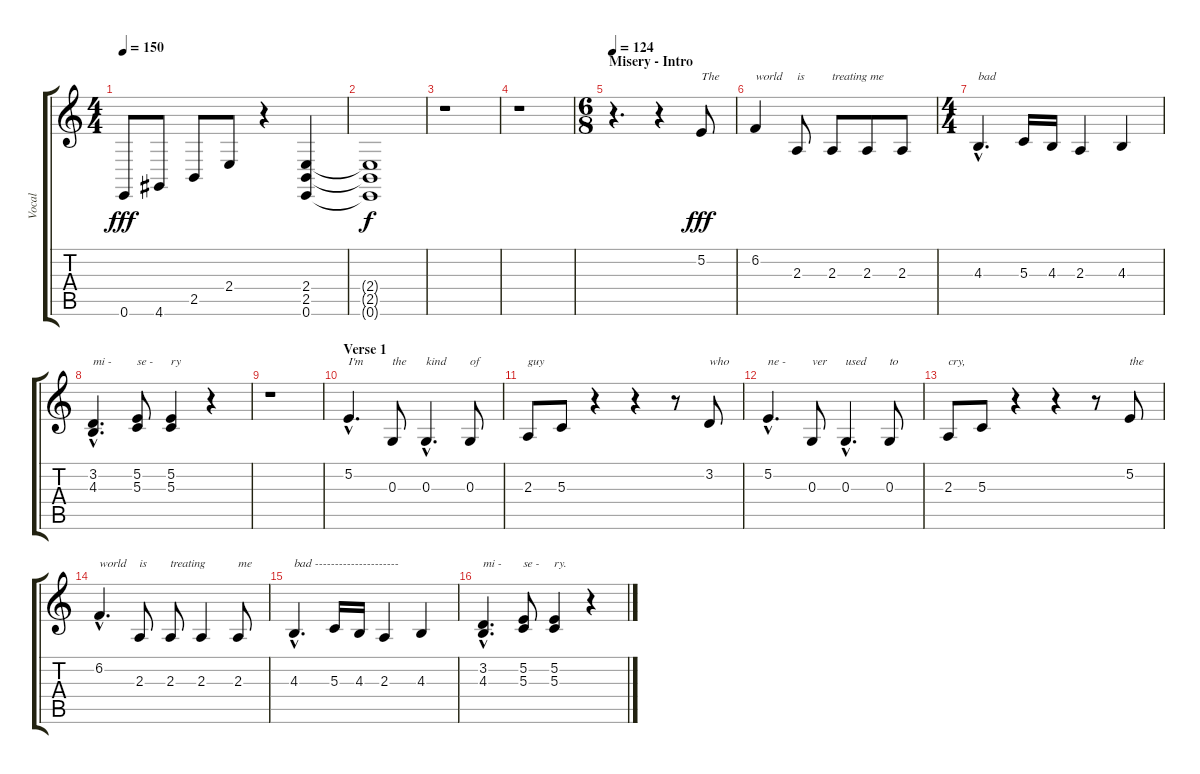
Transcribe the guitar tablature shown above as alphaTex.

\track ("Vocal" "Vocal") {instrument altosax}
\staff {score tabs}
\tuning (E4 B3 G3 D3 A2 E2) {hide}
\ts (4 4)
\tempo 150
\clef g2
\ks c
0.6.8{dy fff volume 16 instrument acousticguitarsteel} 4.6.8 2.5.8 2.4.8 r.4 (2.4 2.5 0.6).4 |
(2.4{t} 2.5{t} 0.6{t}).1{dy f} |
r.1 |
r.1 |
\ts (6 8)
\section ("" "Misery - Intro")
\tempo 124
r.4{d instrument altosax} r.4 5.2.8{txt "The" dy fff} |
6.2.4{txt "world"} 2.3.8{txt "is"} 2.3.8{txt "treating me"} 2.3.8 2.3.8 |
\ts (4 4)
4.3{hac}.4{d txt "bad"} 5.3.16 4.3.16 2.3.4 4.3.4 |
(3.2{hac} 4.3{hac}).4{d txt "mi -"} (5.2 5.3).8{txt "se -"} (5.2 5.3).4{txt "ry"} r.4 |
r.1 |
\section ("" "Verse 1")
5.2{hac}.4{d txt "I'm"} 0.3.8{txt "the"} 0.3{hac}.4{d txt "kind"} 0.3.8{txt "of"} |
2.3.8{txt "guy"} 5.3.8 r.4 r.4 r.8 3.2.8{txt "who"} |
5.2{hac}.4{d txt "ne -"} 0.3.8{txt "ver"} 0.3{hac}.4{d txt "used"} 0.3.8{txt "to"} |
2.3.8{txt "cry,"} 5.3.8 r.4 r.4 r.8 5.2.8{txt "the"} |
6.2{hac}.4{d txt "world"} 2.3.8{txt "is"} 2.3.8{txt "treating"} 2.3.4 2.3.8{txt "me"} |
4.3{hac}.4{d txt "bad ---------------------"} 5.3.16 4.3.16 2.3.4 4.3.4 |
(3.2{hac} 4.3{hac}).4{d txt "mi -"} (5.2 5.3).8{txt "se -"} (5.2 5.3).4{txt "ry."} r.4
